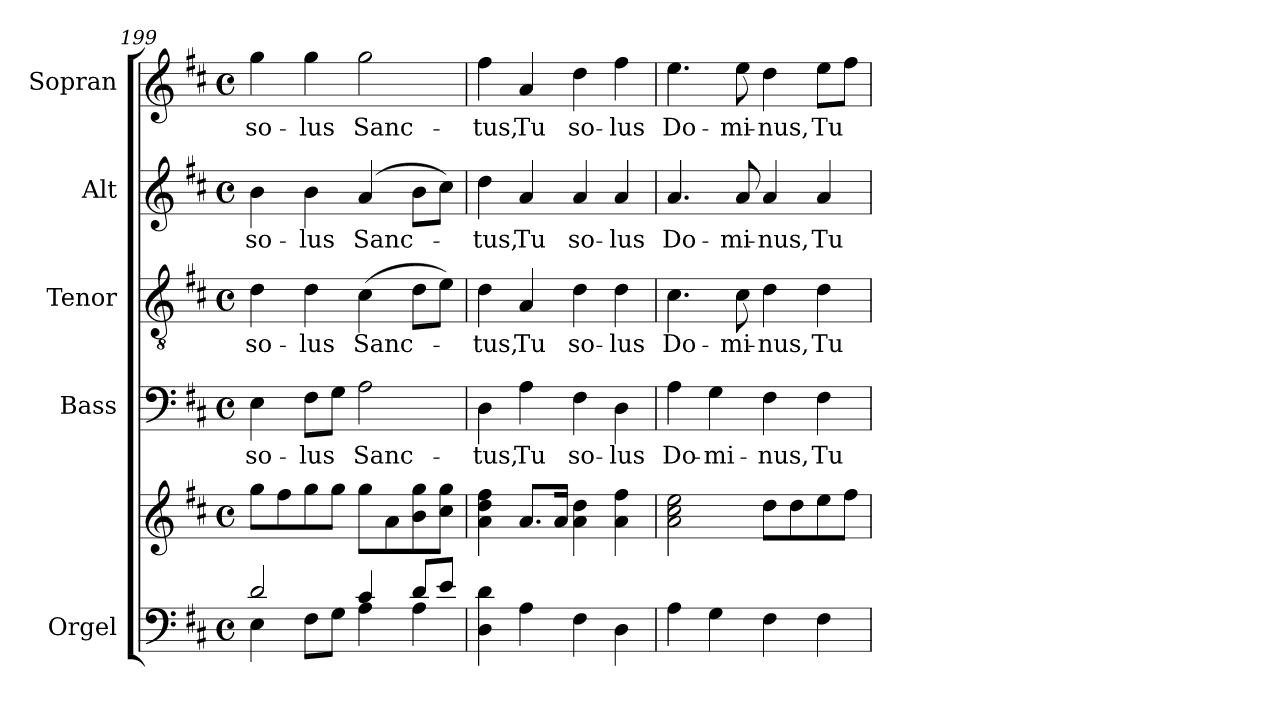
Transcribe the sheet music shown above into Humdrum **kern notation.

**kern	**kern	**kern	**text	**kern	**text	**kern	**text	**kern	**text
*part5	*part5	*part4	*part4	*part3	*part3	*part2	*part2	*part1	*part1
*staff6	*staff5	*staff4	*staff4	*staff3	*staff3	*staff2	*staff2	*staff1	*staff1
*I"Orgel	*	*I"Bass	*	*I"Tenor	*	*I"Alt	*	*I"Sopran	*
*I'Org.	*	*I'B	*	*I'T	*	*I'A	*	*I'S	*
*clefF4	*clefG2	*clefF4	*	*clefGv2	*	*clefG2	*	*clefG2	*
*k[f#c#]	*k[f#c#]	*k[f#c#]	*	*k[f#c#]	*	*k[f#c#]	*	*k[f#c#]	*
*D:	*D:	*D:	*	*D:	*	*D:	*	*D:	*
*M4/4	*M4/4	*M4/4	*	*M4/4	*	*M4/4	*	*M4/4	*
*met(c)	*met(c)	*met(c)	*	*met(c)	*	*met(c)	*	*met(c)	*
=199	=199	=199	=199	=199	=199	=199	=199	=199	=199
*^	*	*	*	*	*	*	*	*	*
!	!	!	!	!LO:LY:b	!	!LO:LY:b	!	!LO:LY:b	!	!LO:LY:b
2d/	4E\	8gg\L	4E\	so-	4d\	so-	4b\	so-	4gg\	so-
.	.	8ff#\	.	.	.	.	.	.	.	.
!	!	!	!	!LO:LY:b	!	!LO:LY:b	!	!LO:LY:b	!	!LO:LY:b
.	8F#\L	8gg\	8F#\L	-lus	4d\	-lus	4b\	-lus	4gg\	-lus
.	8G\J	8gg\J	8G\J	.	.	.	.	.	.	.
!	!	!	!	!LO:LY:b	!	!LO:LY:b	!	!LO:LY:b	!	!LO:LY:b
4c#/	4A\	8gg\L	2A\	Sanc-	(>4c#\	Sanc-	(4a/	Sanc-	2gg\	Sanc-
.	.	8a\	.	.	.	.	.	.	.	.
8d/L	4A\	8b\ 8gg\	.	.	8d\L	.	8b\L	.	.	.
8e/J	.	8cc#\ 8gg\J	.	.	8e\J)	.	8cc#\J)	.	.	.
*v	*v	*	*	*	*	*	*	*	*	*
=200	=200	=200	=200	=200	=200	=200	=200	=200	=200
!	!	!	!LO:LY:b	!	!LO:LY:b	!	!LO:LY:b	!	!LO:LY:b
4D\ 4d\	4a\ 4dd\ 4ff#\	4D\	-tus,	4d\	-tus,	4dd\	-tus,	4ff#\	-tus,
!	!	!	!LO:LY:b	!	!LO:LY:b	!	!LO:LY:b	!	!LO:LY:b
4A\	8.a/L	4A\	Tu	4A/	Tu	4a/	Tu	4a/	Tu
.	16a/Jk	.	.	.	.	.	.	.	.
!	!	!	!LO:LY:b	!	!LO:LY:b	!	!LO:LY:b	!	!LO:LY:b
4F#\	4a\ 4dd\	4F#\	so-	4d\	so-	4a/	so-	4dd\	so-
!	!	!	!LO:LY:b	!	!LO:LY:b	!	!LO:LY:b	!	!LO:LY:b
4D\	4a\ 4ff#\	4D\	-lus	4d\	-lus	4a/	-lus	4ff#\	-lus
=201	=201	=201	=201	=201	=201	=201	=201	=201	=201
!	!	!	!LO:LY:b	!	!LO:LY:b	!	!LO:LY:b	!	!LO:LY:b
4A\	2a\ 2cc#\ 2ee\	4A\	Do-	4.c#\	Do-	4.a/	Do-	4.ee\	Do-
!	!	!	!LO:LY:b	!	!	!	!	!	!
4G\	.	4G\	-mi-	.	.	.	.	.	.
!	!	!	!	!	!LO:LY:b	!	!LO:LY:b	!	!LO:LY:b
.	.	.	.	8c#\	-mi-	8a/	-mi-	8ee\	-mi-
!	!	!	!LO:LY:b	!	!LO:LY:b	!	!LO:LY:b	!	!LO:LY:b
4F#\	8dd\L	4F#\	-nus,	4d\	-nus,	4a/	-nus,	4dd\	-nus,
.	8dd\	.	.	.	.	.	.	.	.
!	!	!	!LO:LY:b	!	!LO:LY:b	!	!LO:LY:b	!	!LO:LY:b
4F#\	8ee\	4F#\	Tu	4d\	Tu	4a/	Tu	8ee\L	Tu
.	8ff#\J	.	.	.	.	.	.	8ff#\J	.
=	=	=	=	=	=	=	=	=	=
*-	*-	*-	*-	*-	*-	*-	*-	*-	*-
